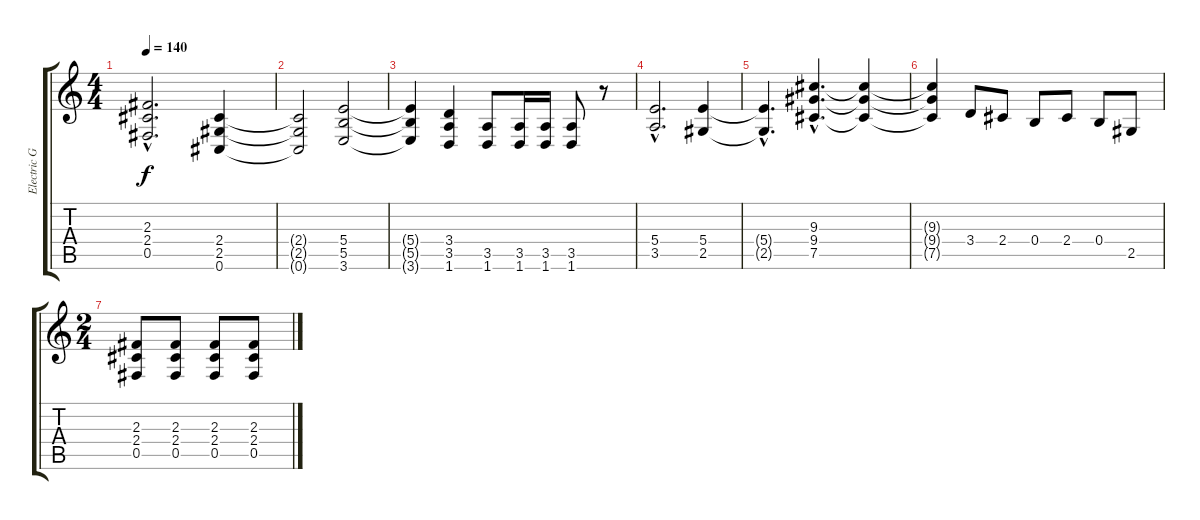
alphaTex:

\track ("Electric Guitar 2" "Electric G") {instrument distortionguitar}
\staff {score tabs}
\tuning (Db4 Ab3 E3 B2 Gb2 Db2) {hide}
\ts (4 4)
\tempo 140
\clef g2
\ks c
(2.3{hac} 2.4{hac} 0.5{hac}).2{d dy f} (2.4 2.5 0.6).4 |
(2.4{t} 2.5{t} 0.6{t}).2 (5.4 5.5 3.6).2 |
(5.4{t} 5.5{t} 3.6{t}).4 (3.4 3.5 1.6).4 (3.5 1.6).8 (3.5 1.6).16 (3.5 1.6).16 (3.5 1.6).8 r.8 |
(5.4{hac} 3.5{hac}).2{d} (5.4 2.5).4 |
(5.4{hac t} 2.5{hac t}).4{d} (9.3{hac} 9.4{hac} 7.5{hac}).4{d} (9.3{t} 9.4{t} 7.5{t}).4 |
(9.3{t} 9.4{t} 7.5{t}).4 3.4.8 2.4.8 0.4.8 2.4.8 0.4.8 2.5.8 |
\ts (2 4)
(2.3 2.4 0.5).8 (2.3 2.4 0.5).8 (2.3 2.4 0.5).8 (2.3 2.4 0.5).8
